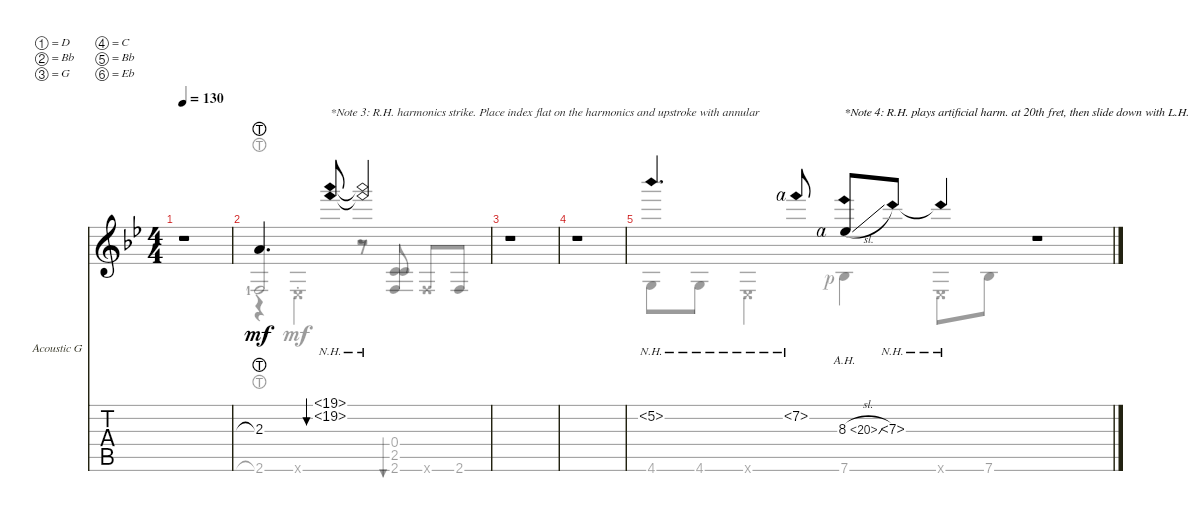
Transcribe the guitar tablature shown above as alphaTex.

\defaultSystemsLayout 4
\bracketExtendMode nobrackets
\firstSystemTrackNameOrientation horizontal
\otherSystemsTrackNameOrientation horizontal
\track ("Acoustic Guitar" "Acoustic G") {instrument acousticguitarsteel}
\staff {score tabs}
\tuning (D4 Bb3 G3 C3 Bb2 Eb2)
\voice
\ts (4 4)
\tempo 130
\clef g2
\ks gminor
r.1{dy mf} |
2.3{lht}.4{d} (19.2{nh} 19.1{nh}).8{bu 30 txt "*Note 3: R.H. harmonics strike. Place index flat on the harmonics and upstroke with annular"} (19.2{nh t} 19.1{nh t}).2 |
r.1 |
r.1 |
5.2{nh}.4{d} 7.2{nh rf 4}.8 8.3{ah 12 sl rf 4}.8{txt "*Note 4: R.H. plays artificial harm. at 20th fret, then slide down with L.H."} 7.3{nh}.8 7.3{nh t}.4 r.1 |
\voice
\clef g2
\ottava regular
\simile none
\ks gminor
|
2.6{lht lf 2}.2{beam invert} r.8{beam invert} (0.4 2.5 2.6).8{bu 30 beam invert} 2.6{x}.8{beam invert} 2.6.8 |
|
|
4.6.8 4.6.8 0.6{x}.4 7.6{rf 1}.4{txt "*Note 4: R.H. plays artificial harm. at 20th fret, then slide down with L.H."} 0.6{x}.8 7.6.8 |
\voice
\clef g2
\ottava regular
\simile none
\ks gminor
|
r.4 0.6{st x}.4 r.2 |
|
|
|
